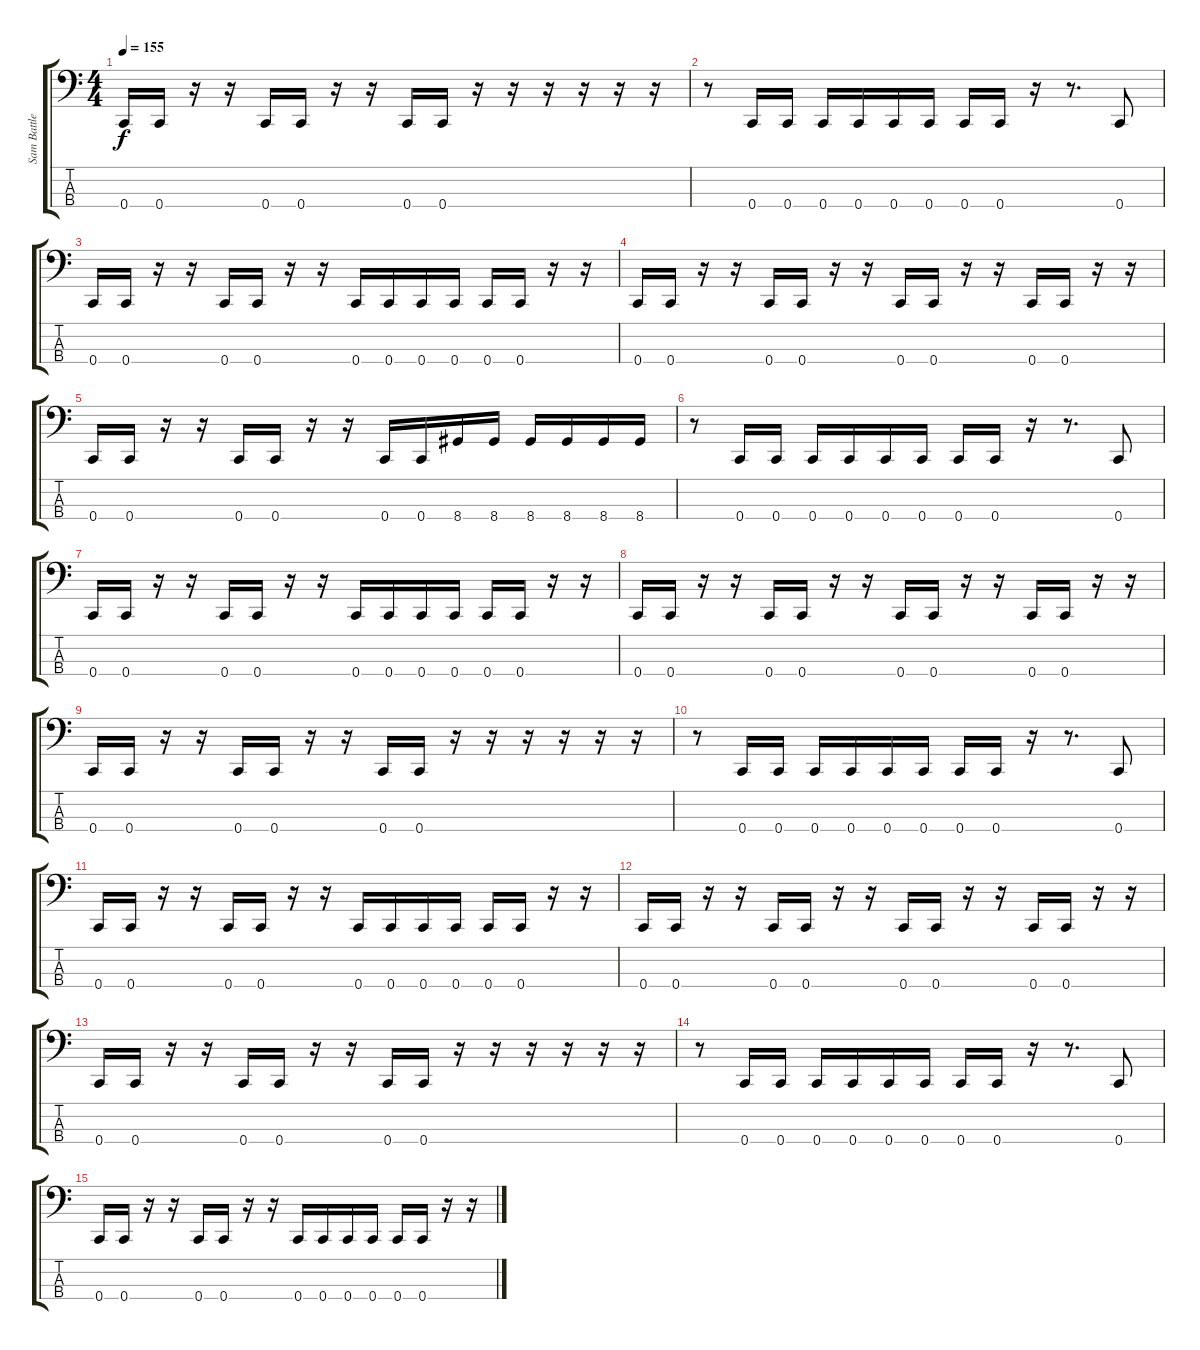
\track ("Sam Battley" "Sam Battle") {instrument electricbasspick}
\staff {score tabs}
\tuning (F2 C2 G1 C1) {hide}
\ts (4 4)
\tempo 155
\clef f4
\ks c
0.4.16{dy f} 0.4.16 r.16 r.16 0.4.16 0.4.16 r.16 r.16 0.4.16 0.4.16 r.16 r.16 r.16 r.16 r.16 r.16 |
r.8 0.4.16 0.4.16 0.4.16 0.4.16 0.4.16 0.4.16 0.4.16 0.4.16 r.16 r.8{d} 0.4.8 |
0.4.16 0.4.16 r.16 r.16 0.4.16 0.4.16 r.16 r.16 0.4.16 0.4.16 0.4.16 0.4.16 0.4.16 0.4.16 r.16 r.16 |
0.4.16 0.4.16 r.16 r.16 0.4.16 0.4.16 r.16 r.16 0.4.16 0.4.16 r.16 r.16 0.4.16 0.4.16 r.16 r.16 |
0.4.16 0.4.16 r.16 r.16 0.4.16 0.4.16 r.16 r.16 0.4.16 0.4.16 8.4.16 8.4.16 8.4.16 8.4.16 8.4.16 8.4.16 |
r.8 0.4.16 0.4.16 0.4.16 0.4.16 0.4.16 0.4.16 0.4.16 0.4.16 r.16 r.8{d} 0.4.8 |
0.4.16 0.4.16 r.16 r.16 0.4.16 0.4.16 r.16 r.16 0.4.16 0.4.16 0.4.16 0.4.16 0.4.16 0.4.16 r.16 r.16 |
0.4.16 0.4.16 r.16 r.16 0.4.16 0.4.16 r.16 r.16 0.4.16 0.4.16 r.16 r.16 0.4.16 0.4.16 r.16 r.16 |
0.4.16 0.4.16 r.16 r.16 0.4.16 0.4.16 r.16 r.16 0.4.16 0.4.16 r.16 r.16 r.16 r.16 r.16 r.16 |
r.8 0.4.16 0.4.16 0.4.16 0.4.16 0.4.16 0.4.16 0.4.16 0.4.16 r.16 r.8{d} 0.4.8 |
0.4.16 0.4.16 r.16 r.16 0.4.16 0.4.16 r.16 r.16 0.4.16 0.4.16 0.4.16 0.4.16 0.4.16 0.4.16 r.16 r.16 |
0.4.16 0.4.16 r.16 r.16 0.4.16 0.4.16 r.16 r.16 0.4.16 0.4.16 r.16 r.16 0.4.16 0.4.16 r.16 r.16 |
0.4.16 0.4.16 r.16 r.16 0.4.16 0.4.16 r.16 r.16 0.4.16 0.4.16 r.16 r.16 r.16 r.16 r.16 r.16 |
r.8 0.4.16 0.4.16 0.4.16 0.4.16 0.4.16 0.4.16 0.4.16 0.4.16 r.16 r.8{d} 0.4.8 |
0.4.16 0.4.16 r.16 r.16 0.4.16 0.4.16 r.16 r.16 0.4.16 0.4.16 0.4.16 0.4.16 0.4.16 0.4.16 r.16 r.16
